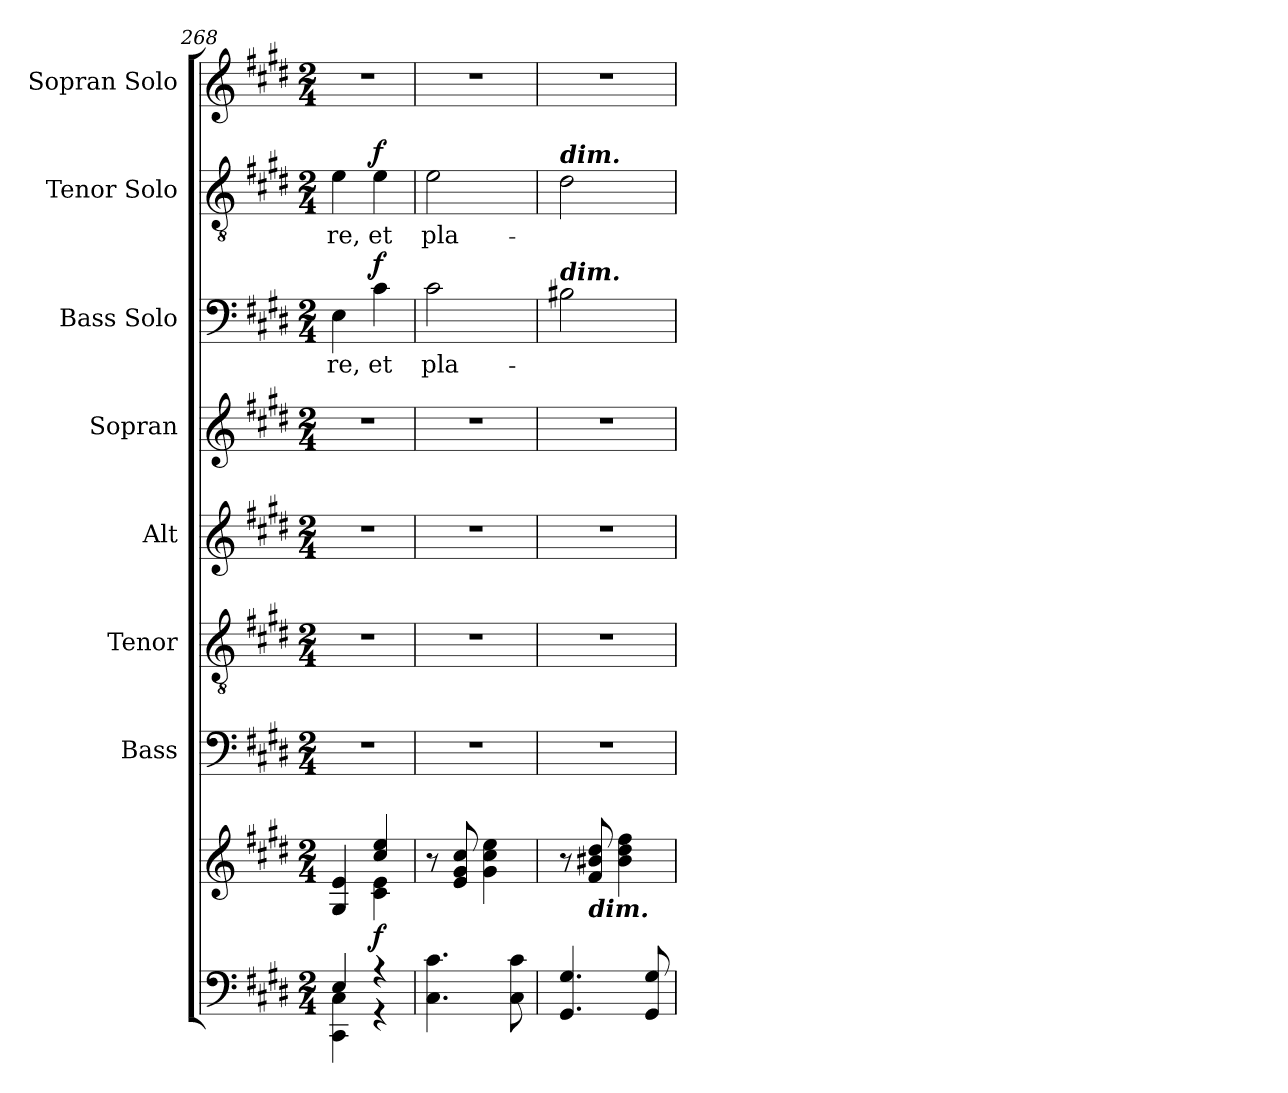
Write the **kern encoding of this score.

**kern	**kern	**dynam	**kern	**kern	**kern	**kern	**kern	**text	**dynam	**kern	**text	**dynam	**kern
*part8	*part8	*part8	*part7	*part6	*part5	*part4	*part3	*part3	*part3	*part2	*part2	*part2	*part1
*staff9	*staff8	*staff8/9	*staff7	*staff6	*staff5	*staff4	*staff3	*staff3	*staff3	*staff2	*staff2	*staff2	*staff1
*	*	*	*I"Bass	*I"Tenor	*I"Alt	*I"Sopran	*I"Bass Solo	*	*	*I"Tenor Solo	*	*	*I"Sopran Solo
*	*	*	*I'B.	*I'T.	*I'A.	*I'S.	*I'B. Solo	*	*	*I'T. Solo	*	*	*I'S. Solo
*clefF4	*clefG2	*	*clefF4	*clefGv2	*clefG2	*clefG2	*clefF4	*	*	*clefGv2	*	*	*clefG2
*k[f#c#g#d#]	*k[f#c#g#d#]	*	*k[f#c#g#d#]	*k[f#c#g#d#]	*k[f#c#g#d#]	*k[f#c#g#d#]	*k[f#c#g#d#]	*	*	*k[f#c#g#d#]	*	*	*k[f#c#g#d#]
*E:	*E:	*	*E:	*E:	*E:	*E:	*E:	*	*	*E:	*	*	*E:
*M2/4	*M2/4	*	*M2/4	*M2/4	*M2/4	*M2/4	*M2/4	*	*	*M2/4	*	*	*M2/4
=268	=268	=268	=268	=268	=268	=268	=268	=268	=268	=268	=268	=268	=268
*^	*^	*	*	*	*	*	*	*	*	*	*	*	*
!	!	!	!	!	!	!	!	!	!	!LO:LY:b	!	!	!LO:LY:b	!	!
4E/	4CC#\ 4C#\	4G#/ 4e/	4ryy	.	2r	2r	2r	2r	4E\	-re,	.	4e\	-re,	.	2r
!	!	!	!	!LO:DY:b	!	!	!	!	!	!LO:LY:b	!LO:DY:a	!	!LO:LY:b	!LO:DY:a	!
4r	4r	4cc#/ 4ee/	4c#\ 4e\	f	.	.	.	.	4c#\	et	f	4e\	et	f	.
=269	=269	=269	=269	=269	=269	=269	=269	=269	=269	=269	=269	=269	=269	=269	=269
!	!	!	!	!	!	!	!	!	!	!LO:LY:b	!	!	!LO:LY:b	!	!
*v	*v	*	*	*	*	*	*	*	*	*	*	*	*	*	*
*	*v	*v	*	*	*	*	*	*	*	*	*	*	*	*
4.C#\ 4.c#\	8r	.	2r	2r	2r	2r	2c#\	pla-	.	2e\	pla-	.	2r
.	8e/ 8g#/ 8cc#/	.	.	.	.	.	.	.	.	.	.	.	.
.	4g#\ 4cc#\ 4ee\	.	.	.	.	.	.	.	.	.	.	.	.
8C#\ 8c#\	.	.	.	.	.	.	.	.	.	.	.	.	.
=270	=270	=270	=270	=270	=270	=270	=270	=270	=270	=270	=270	=270	=270
!	!	!	!	!	!	!	!	!	!	!LO:TX:a:Bi:t=dim.	!	!	!
!	!	!	!	!	!	!	!LO:TX:a:Bi:t=dim.	!	!	!	!	!	!
4.GG#/ 4.G#/	8r	.	2r	2r	2r	2r	2B#X\	.	.	2d#\	.	.	2r
!	!LO:TX:b:Bi:t=dim.	!	!	!	!	!	!	!	!	!	!	!	!
.	8f#/ 8b#X/ 8dd#/	.	.	.	.	.	.	.	.	.	.	.	.
.	4b#\ 4dd#\ 4ff#\	.	.	.	.	.	.	.	.	.	.	.	.
8GG#/ 8G#/	.	.	.	.	.	.	.	.	.	.	.	.	.
=	=	=	=	=	=	=	=	=	=	=	=	=	=
*-	*-	*-	*-	*-	*-	*-	*-	*-	*-	*-	*-	*-	*-
